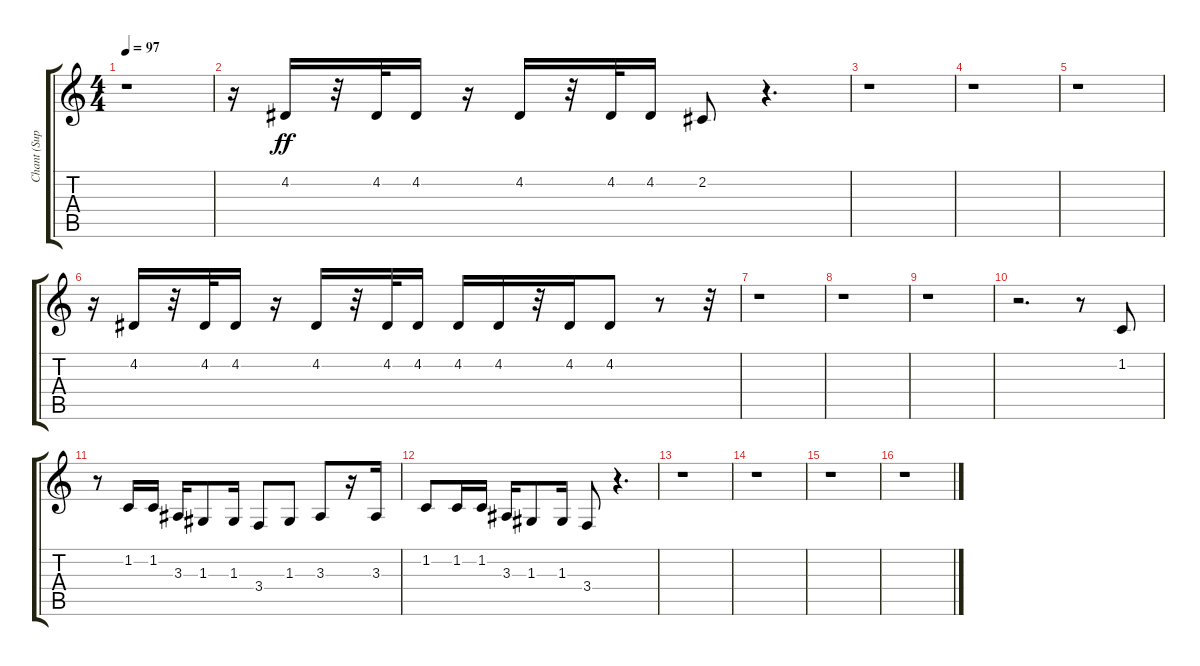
\track ("Chant (SuperCat)" "Chant (Sup") {instrument tenorsax}
\staff {score tabs}
\tuning (E4 B3 G3 D3 A2 E2) {hide}
\ts (4 4)
\tempo 97
\clef g2
\ks c
r.1{dy ff} |
r.16 4.2.16 r.32 4.2.32 4.2.16 r.16 4.2.16 r.32 4.2.32 4.2.16 2.2.8 r.4{d} |
r.1 |
r.1 |
r.1 |
r.16 4.2.16 r.32 4.2.32 4.2.16 r.16 4.2.16 r.32 4.2.32 4.2.16 4.2.16 4.2.16 r.32 4.2.16 4.2.8 r.8 r.32 |
r.1 |
r.1 |
r.1 |
r.2{d} r.8 1.2.8 |
r.8 1.2.16 1.2.16 3.3.16 1.3.8 1.3.16 3.4.8 1.3.8 3.3.8 r.16 3.3.16 |
1.2.8 1.2.16 1.2.16 3.3.16 1.3.8 1.3.16 3.4.8 r.4{d} |
r.1 |
r.1 |
r.1 |
r.1
